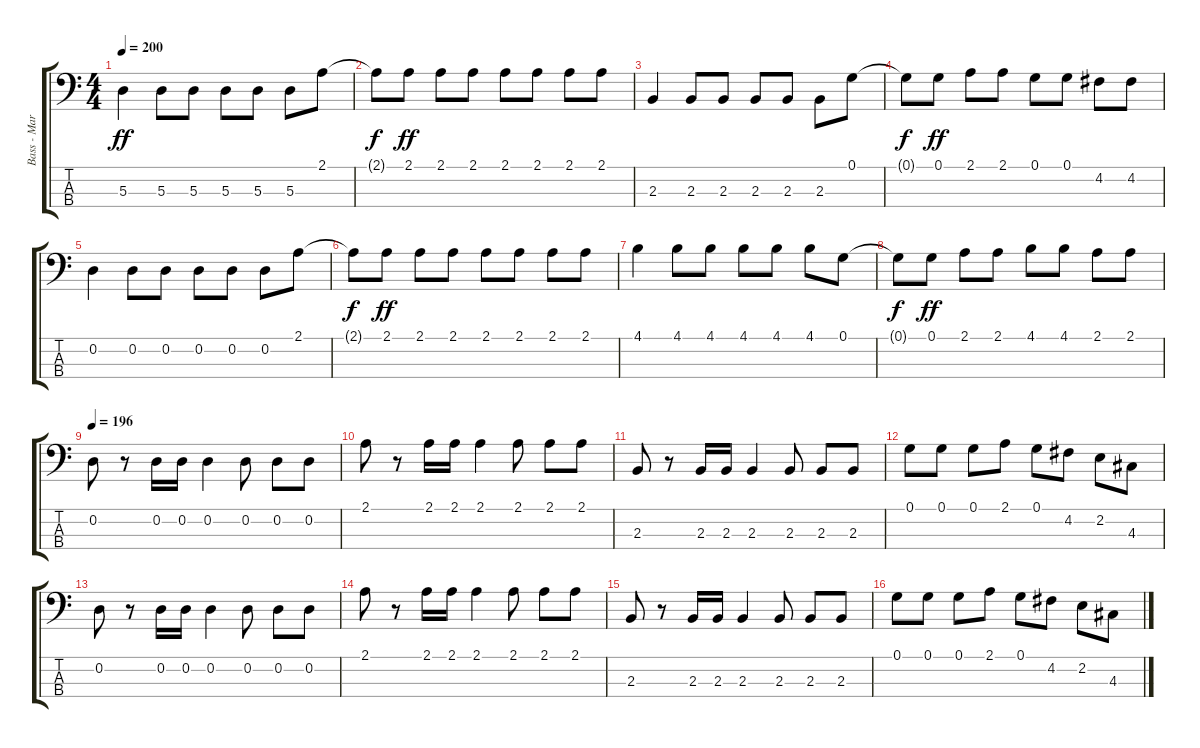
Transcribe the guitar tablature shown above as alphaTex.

\track ("Bass - Mark" "Bass - Mar") {instrument electricbassfinger}
\staff {score tabs}
\tuning (G2 D2 A1 E1) {hide}
\ts (4 4)
\tempo 200
\clef f4
\ks c
5.3.4{dy ff} 5.3.8 5.3.8 5.3.8 5.3.8 5.3.8 2.1.8 |
2.1{t}.8{dy f} 2.1.8{dy ff} 2.1.8 2.1.8 2.1.8 2.1.8 2.1.8 2.1.8 |
2.3.4 2.3.8 2.3.8 2.3.8 2.3.8 2.3.8 0.1.8 |
0.1{t}.8{dy f} 0.1.8{dy ff} 2.1.8 2.1.8 0.1.8 0.1.8 4.2.8 4.2.8 |
0.2.4 0.2.8 0.2.8 0.2.8 0.2.8 0.2.8 2.1.8 |
2.1{t}.8{dy f} 2.1.8{dy ff} 2.1.8 2.1.8 2.1.8 2.1.8 2.1.8 2.1.8 |
4.1.4 4.1.8 4.1.8 4.1.8 4.1.8 4.1.8 0.1.8 |
0.1{t}.8{dy f} 0.1.8{dy ff} 2.1.8 2.1.8 4.1.8 4.1.8 2.1.8 2.1.8 |
\tempo 196
0.2.8 r.8 0.2.16 0.2.16 0.2.4 0.2.8 0.2.8 0.2.8 |
2.1.8 r.8 2.1.16 2.1.16 2.1.4 2.1.8 2.1.8 2.1.8 |
2.3.8 r.8 2.3.16 2.3.16 2.3.4 2.3.8 2.3.8 2.3.8 |
0.1.8 0.1.8 0.1.8 2.1.8 0.1.8 4.2.8 2.2.8 4.3.8 |
0.2.8 r.8 0.2.16 0.2.16 0.2.4 0.2.8 0.2.8 0.2.8 |
2.1.8 r.8 2.1.16 2.1.16 2.1.4 2.1.8 2.1.8 2.1.8 |
2.3.8 r.8 2.3.16 2.3.16 2.3.4 2.3.8 2.3.8 2.3.8 |
0.1.8 0.1.8 0.1.8 2.1.8 0.1.8 4.2.8 2.2.8 4.3.8
